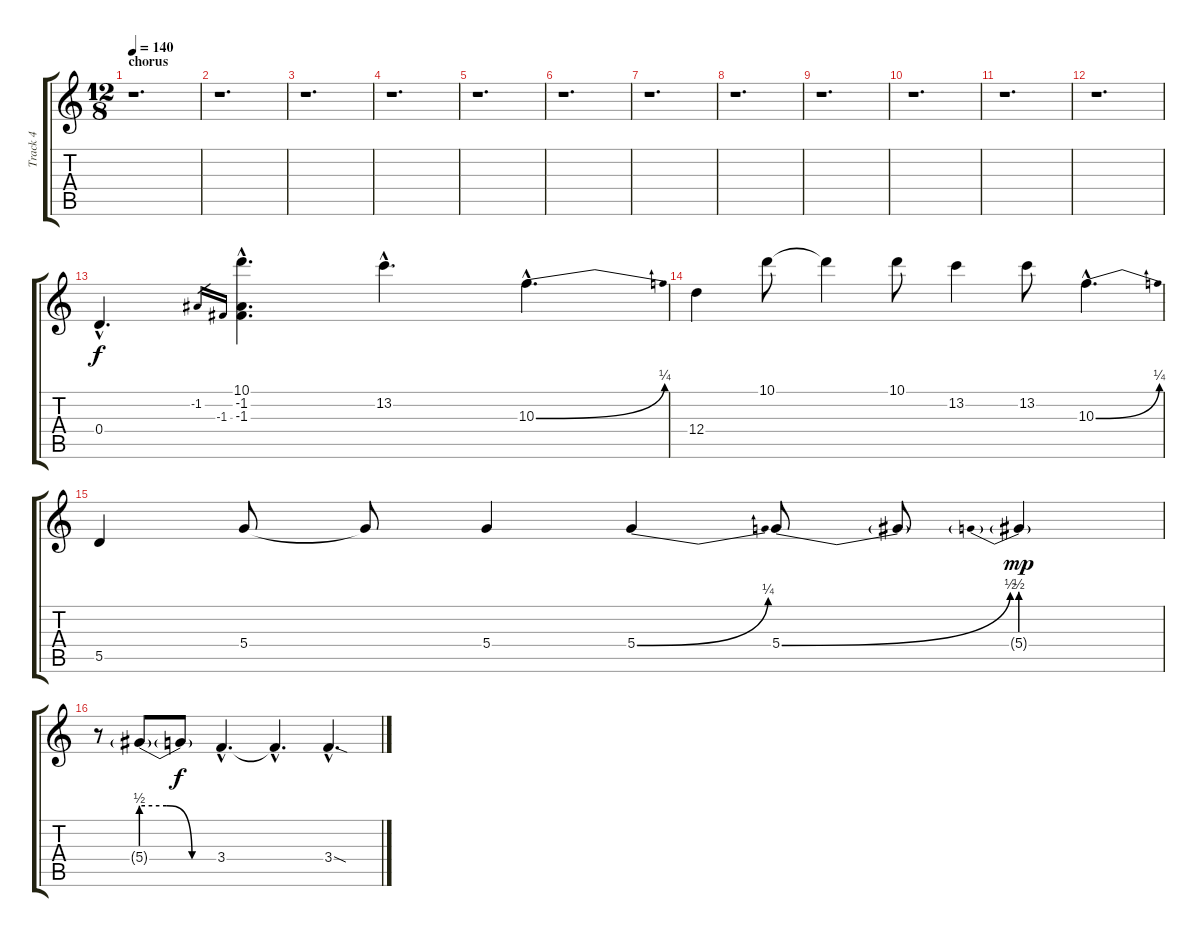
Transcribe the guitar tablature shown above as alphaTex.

\track ("Track 4" "Track 4") {instrument overdrivenguitar}
\staff {score tabs}
\tuning (E4 B3 G3 D3 A2 E2) {hide}
\ts (12 8)
\section ("" "chorus")
\tempo 140
\clef g2
\ks c
r.1{d dy f} |
r.1{d} |
r.1{d} |
r.1{d} |
r.1{d} |
r.1{d} |
r.1{d} |
r.1{d} |
r.1{d} |
r.1{d} |
r.1{d} |
r.1{d} |
0.4{hac}.4{d} -1.2.16{gr} -1.3.16{gr} (10.1{hac} -1.2{hac} -1.3{hac}).4{d} 13.2{hac}.4{d} 10.3{be (bend 0 0 60 1) hac}.4{d} |
12.4.4 10.1.8 10.1{t}.4 10.1.8 13.2.4 13.2.8 10.3{be (bend 0 0 60 1) hac}.4{d} |
5.5.4 5.4.8 5.4{t}.8 5.4.4 5.4{be (bend 0 0 60 1)}.4 5.4{be (bend 0 0 60 2)}.8 5.4{t}.8 5.4{be (prebend 0 2 60 2) g}.4{dy mp} |
r.8 5.4{be (custom 0 2 20 2 40 0 60 0) g}.8 5.4{t}.8{dy f} 3.4{hac}.4{d} 3.4{hac t}.4{d} 3.4{sod hac}.4{d}
